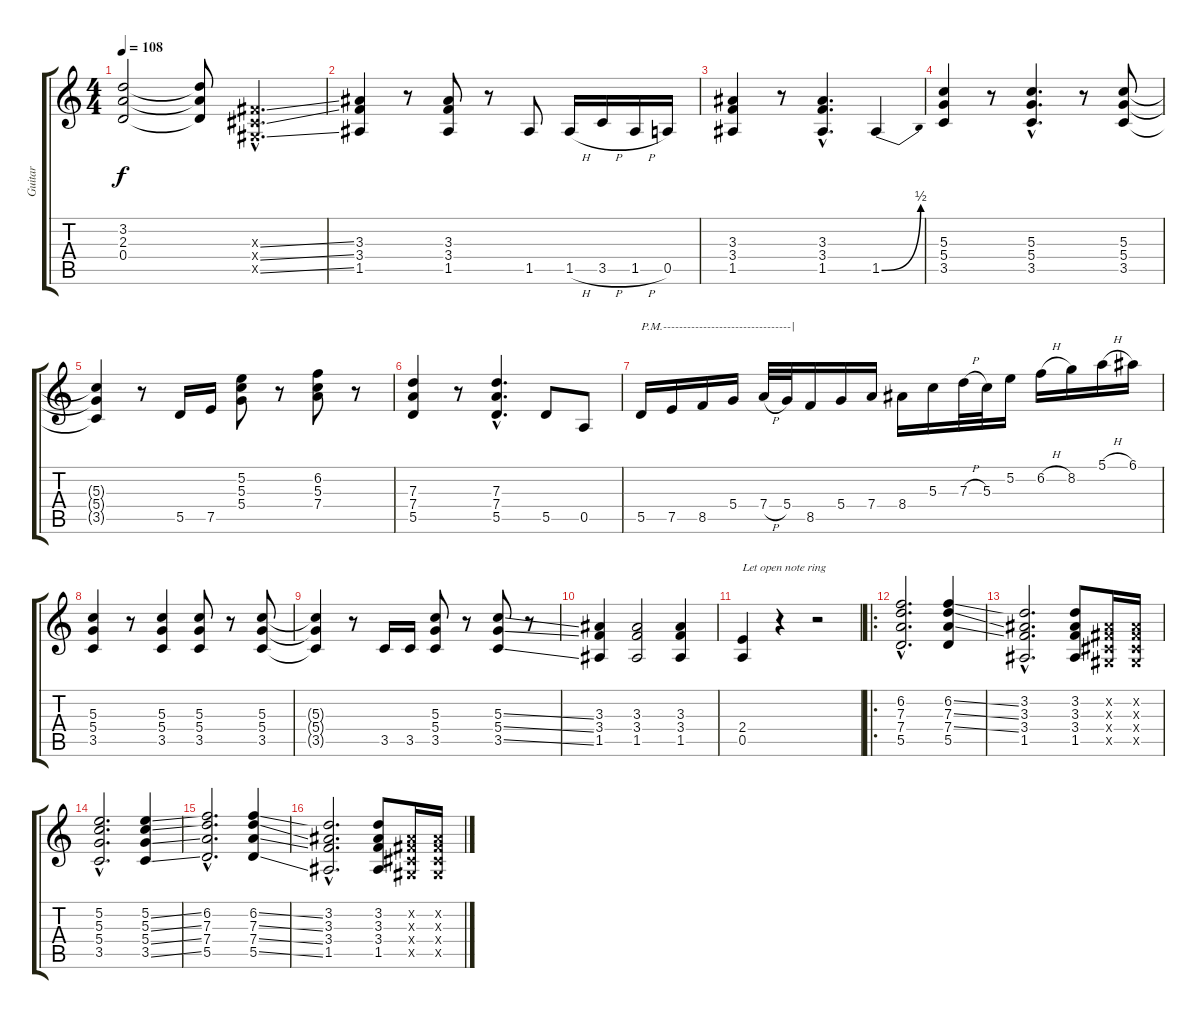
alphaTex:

\track ("Guitar" "Guitar") {instrument overdrivenguitar}
\staff {score tabs}
\tuning (E4 B3 G3 D3 A2 E2) {hide}
\ts (4 4)
\tempo 108
\clef g2
\ks c
(3.2 2.3 0.4).2{dy f} (3.2{t} 2.3{t} 0.4{t}).8 (-1.3{ss hac x} -1.4{ss hac x} -1.5{ss hac x}).4{d} |
(3.3 3.4 1.5).4 r.8 (3.3 3.4 1.5).8 r.8 1.5.8 1.5{h}.16 3.5{h}.16 1.5{h}.16 0.5.16 |
(3.3 3.4 1.5).4 r.8 (3.3{hac} 3.4{hac} 1.5{hac}).4{d} 1.5{be (bend 0 0 60 2)}.4 |
(5.3 5.4 3.5).4 r.8 (5.3{hac} 5.4{hac} 3.5{hac}).4{d} r.8 (5.3 5.4 3.5).8 |
(5.3{t} 5.4{t} 3.5{t}).4 r.8 5.5.16 7.5.16 (5.2 5.3 5.4).8 r.8 (6.2 5.3 7.4).8 r.8 |
(7.3 7.4 5.5).4 r.8 (7.3{hac} 7.4{hac} 5.5{hac}).4{d} 5.5.8 0.5.8 |
5.5.16{txt "P.M.--------------------------------|"} 7.5.16 8.5.16 5.4.16 7.4{h}.32 5.4.32 8.5.16 5.4.16 7.4.16 8.4.16 5.3.16 7.3{h}.32 5.3.32 5.2.16 6.2{h}.16 8.2.16 5.1{h}.16 6.1.16 |
(5.3 5.4 3.5).4 r.8 (5.3 5.4 3.5).4 (5.3 5.4 3.5).8 r.8 (5.3 5.4 3.5).8 |
(5.3{t} 5.4{t} 3.5{t}).4 r.8 3.5.16 3.5.16 (5.3 5.4 3.5).8 r.8 (5.3{ss} 5.4{ss} 3.5{ss}).8 r.8 |
(3.3 3.4 1.5).4 (3.3 3.4 1.5).2 (3.3 3.4 1.5).4 |
(2.4 0.5).4{txt "Let open note ring"} r.4 r.2 |
\ro
(6.2{hac} 7.3{hac} 7.4{hac} 5.5{hac}).2{d} (6.2{ss} 7.3{ss} 7.4{ss} 5.5).4 |
(3.2{hac} 3.3{hac} 3.4{hac} 1.5{hac}).2{d} (3.2 3.3 3.4 1.5).8 (-1.2{x} -1.3{x} -1.4{x} -1.5{x}).16 (-1.2{x} -1.3{x} -1.4{x} -1.5{x}).16 |
(5.2{hac} 5.3{hac} 5.4{hac} 3.5{hac}).2{d} (5.2{ss} 5.3{ss} 5.4{ss} 3.5{ss}).4 |
(6.2{hac} 7.3{hac} 7.4{hac} 5.5{hac}).2{d} (6.2{ss} 7.3{ss} 7.4{ss} 5.5{ss}).4 |
(3.2{hac} 3.3{hac} 3.4{hac} 1.5{hac}).2{d} (3.2 3.3 3.4 1.5).8 (-1.2{x} -1.3{x} -1.4{x} -1.5{x}).16 (-1.2{x} -1.3{x} -1.4{x} -1.5{x}).16
